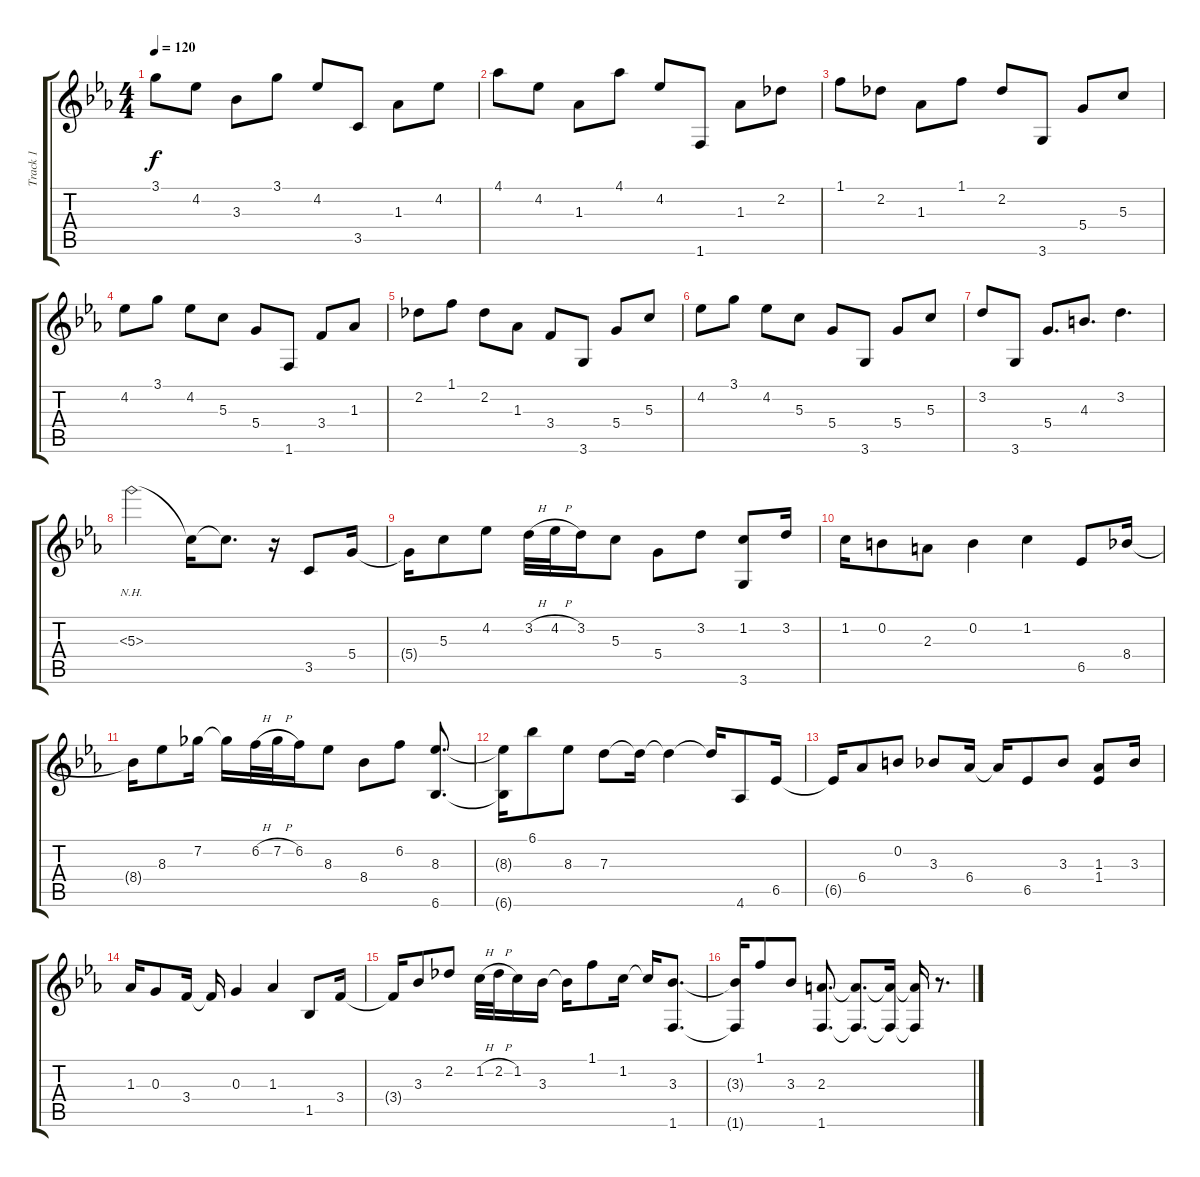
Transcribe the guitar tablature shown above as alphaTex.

\track ("Track 1" "Track 1") {instrument acousticguitarnylon}
\staff {score tabs}
\tuning (E4 B3 G3 D3 A2 E2) {hide}
\ts (4 4)
\tempo 120
\clef g2
\ks cminor
3.1.8{dy f} 4.2.8 3.3.8 3.1.8 4.2.8 3.5.8 1.3.8 4.2.8 |
4.1.8 4.2.8 1.3.8 4.1.8 4.2.8 1.6.8 1.3.8 2.2.8 |
1.1.8 2.2.8 1.3.8 1.1.8 2.2.8 3.6.8 5.4.8 5.3.8 |
4.2.8 3.1.8 4.2.8 5.3.8 5.4.8 1.6.8 3.4.8 1.3.8 |
2.2.8 1.1.8 2.2.8 1.3.8 3.4.8 3.6.8 5.4.8 5.3.8 |
4.2.8 3.1.8 4.2.8 5.3.8 5.4.8 3.6.8 5.4.8 5.3.8 |
3.2.8 3.6.8 5.4.8{d} 4.3.8{d} 3.2.4{d} |
5.3{nh}.2 5.3{t}.16 5.3{t}.8{d} r.16 3.5.8 5.4.16 |
5.4{t}.16 5.3.8 4.2.8 3.2{h}.32 4.2{h}.32 3.2.16 5.3.8 5.4.8 3.2.8 (1.2 3.6).8 3.2.16 |
1.2.16 0.2.8 2.3.8 0.2.4 1.2.4 6.5.8 8.4.16 |
8.4{t}.16 8.3.8 7.2.16 7.2{t}.16 6.2{h}.32 7.2{h}.32 6.2.16 8.3.8 8.4.8 6.2.8 (8.3 6.6).8{d} |
(8.3{t} 6.6{t}).16 6.1.8 8.3.8 7.3.8 7.3{t}.16 7.3{t}.4 7.3{t}.16 4.6.8 6.5.16 |
6.5{t}.16 6.4.8 0.2.8 3.3.8 6.4.16 6.4{t}.16 6.5.8 3.3.8 (1.3 1.4).8 3.3.16 |
1.3.16 0.3.8 3.4.16 3.4{t}.16 0.3.4 1.3.4 1.5.8 3.4.16 |
3.4{t}.16 3.3.8 2.2.8 1.2{h}.32 2.2{h}.32 1.2.16 3.3.16 3.3{t}.16 1.1.8 1.2.16 1.2{t}.16 (3.3 1.6).8{d} |
(3.3{t} 1.6{t}).16 1.1.8 3.3.8 (2.3 1.6).8{d} (2.3{t} 1.6{t}).8{d} (2.3{t} 1.6{t}).16 (2.3{t} 1.6{t}).16 r.8{d}
